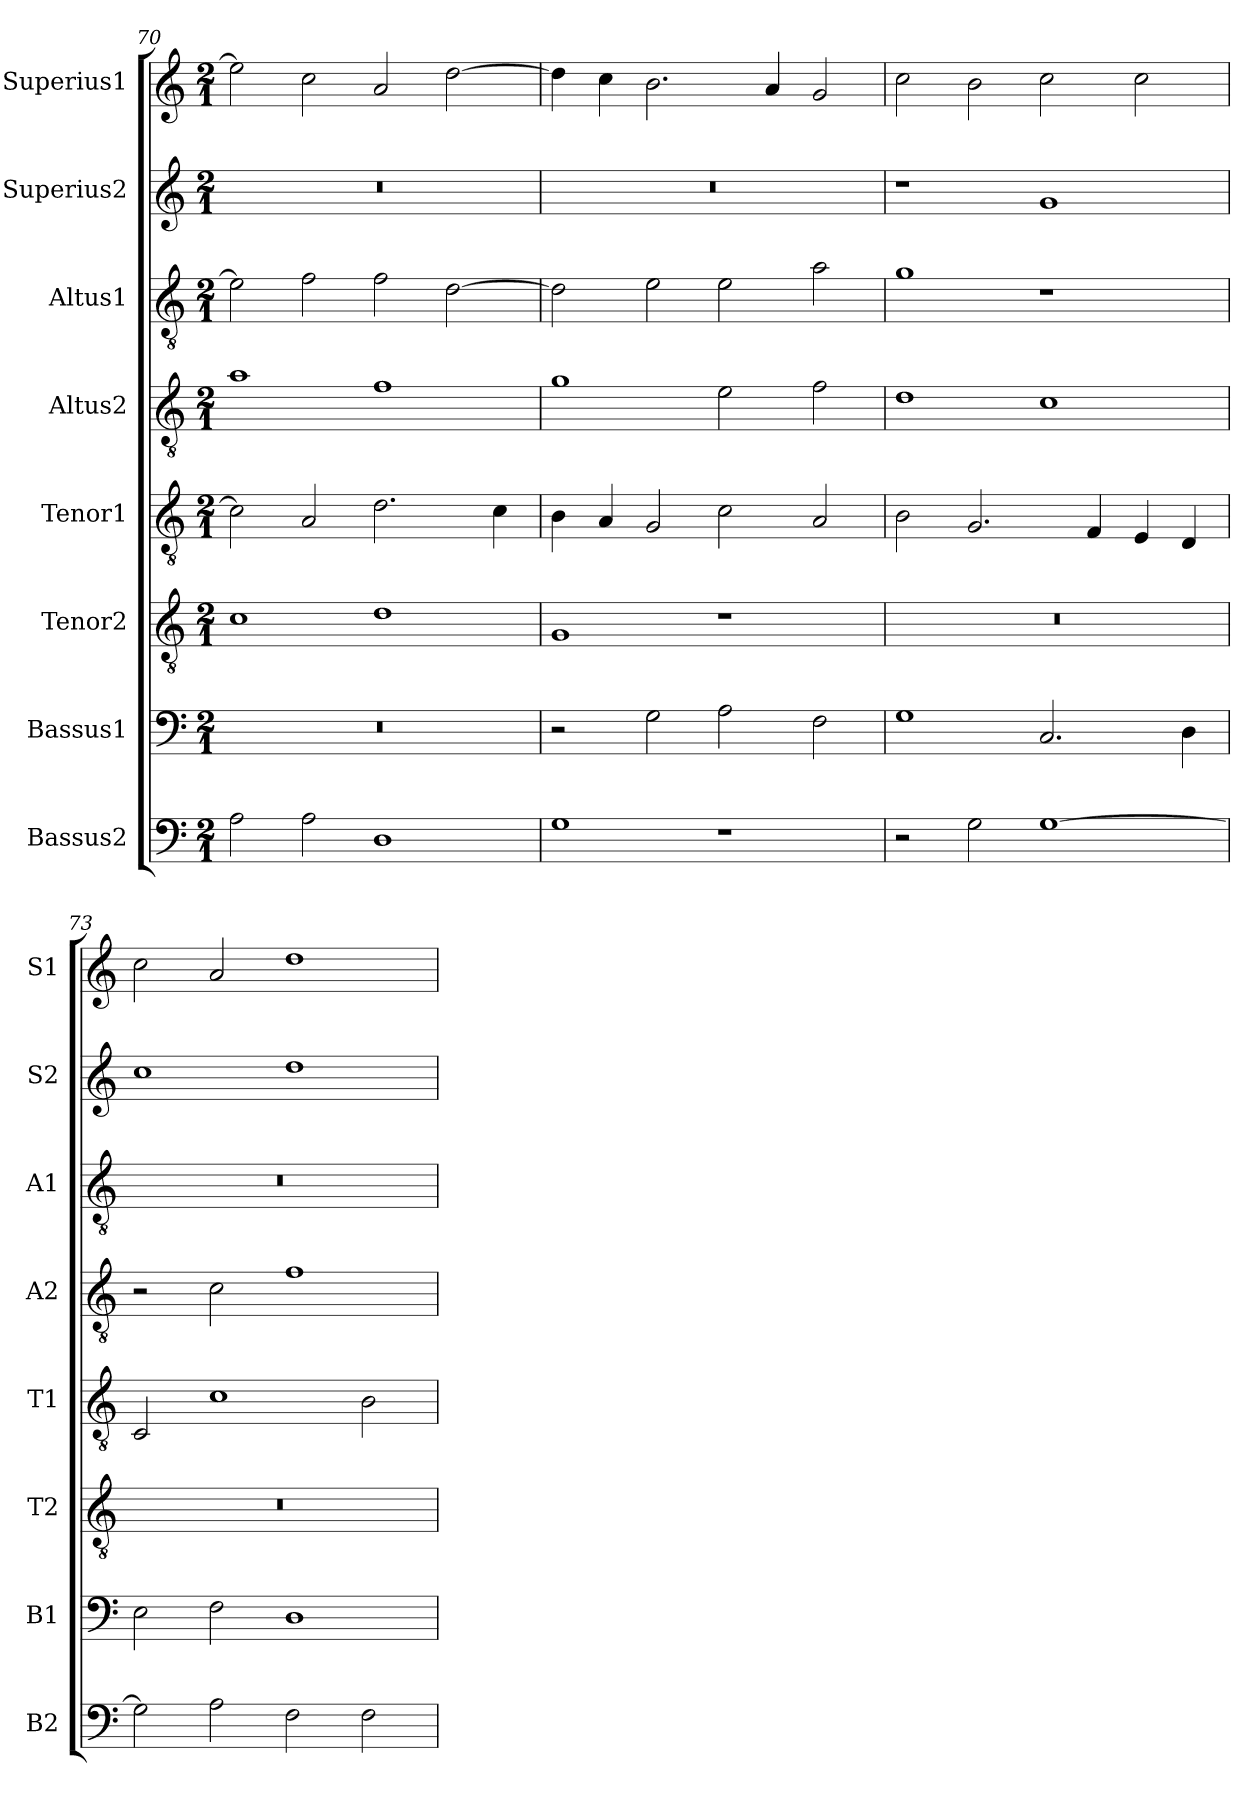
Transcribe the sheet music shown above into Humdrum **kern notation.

**kern	**kern	**kern	**kern	**kern	**kern	**kern	**kern
*part8	*part7	*part6	*part5	*part4	*part3	*part2	*part1
*staff8	*staff7	*staff6	*staff5	*staff4	*staff3	*staff2	*staff1
*I"Bassus2	*I"Bassus1	*I"Tenor2	*I"Tenor1	*I"Altus2	*I"Altus1	*I"Superius2	*I"Superius1
*I'B2	*I'B1	*I'T2	*I'T1	*I'A2	*I'A1	*I'S2	*I'S1
*clefF4	*clefF4	*clefGv2	*clefGv2	*clefGv2	*clefGv2	*clefG2	*clefG2
*k[]	*k[]	*k[]	*k[]	*k[]	*k[]	*k[]	*k[]
*M2/1	*M2/1	*M2/1	*M2/1	*M2/1	*M2/1	*M2/1	*M2/1
=70	=70	=70	=70	=70	=70	=70	=70
2A	0r	1c	2c]	1a	2e]	0r	2ee]
2A	.	.	2A	.	2f	.	2cc
1D	.	1d	2.d	1f	2f	.	2a
.	.	.	.	.	[2d	.	[2dd
.	.	.	4c	.	.	.	.
=71	=71	=71	=71	=71	=71	=71	=71
1G	2r	1G	4B	1g	2d]	0r	4dd]
.	.	.	4A	.	.	.	4cc
.	2G	.	2G	.	2e	.	2.b
1r	2A	1r	2c	2e	2e	.	.
.	.	.	.	.	.	.	4a
.	2F	.	2A	2f	2a	.	2g
=72	=72	=72	=72	=72	=72	=72	=72
2r	1G	0r	2B	1d	1g	1r	2cc
2G	.	.	2.G	.	.	.	2b
[1G	2.C	.	.	1c	1r	1g	2cc
.	.	.	4F	.	.	.	.
.	.	.	4E	.	.	.	2cc
.	4D	.	4D	.	.	.	.
=73	=73	=73	=73	=73	=73	=73	=73
2G]	2E	0r	2C	2r	0r	1cc	2cc
2A	2F	.	1c	2c	.	.	2a
2F	1D	.	.	1f	.	1dd	1dd
2F	.	.	2B	.	.	.	.
=	=	=	=	=	=	=	=
*-	*-	*-	*-	*-	*-	*-	*-
